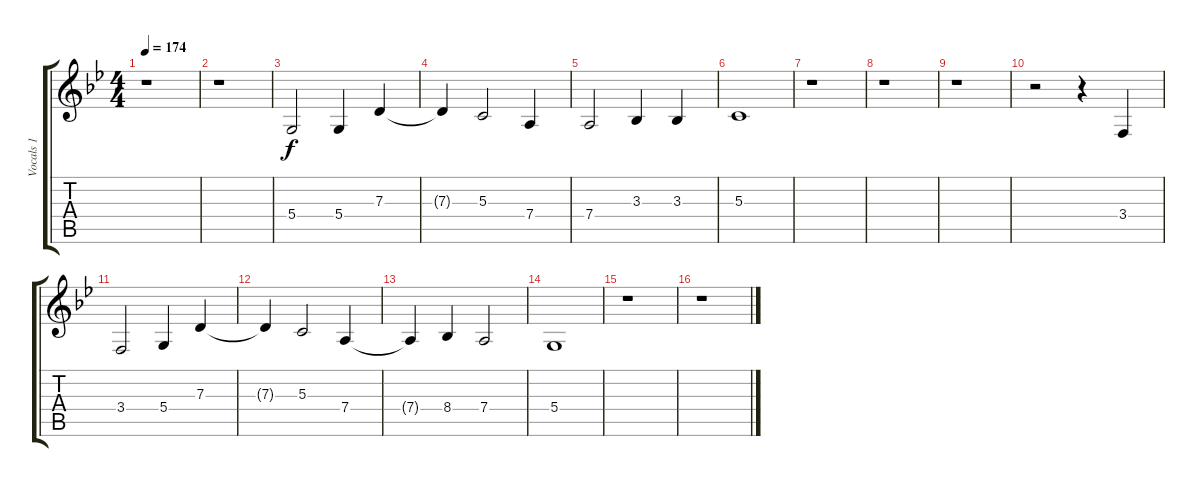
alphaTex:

\track ("Vocals 1" "Vocals 1") {instrument lead3calliope}
\staff {score tabs}
\tuning (E4 B3 G3 D3 A2 E2) {hide}
\ts (4 4)
\tempo 174
\clef g2
\ks gminor
r.1{dy f} |
r.1 |
5.4.2 5.4.4 7.3.4 |
7.3{t}.4 5.3.2 7.4.4 |
7.4.2 3.3.4 3.3.4 |
5.3.1 |
r.1 |
r.1 |
r.1 |
r.2 r.4 3.4.4 |
3.4.2 5.4.4 7.3.4 |
7.3{t}.4 5.3.2 7.4.4 |
7.4{t}.4 8.4.4 7.4.2 |
5.4.1 |
r.1 |
r.1
